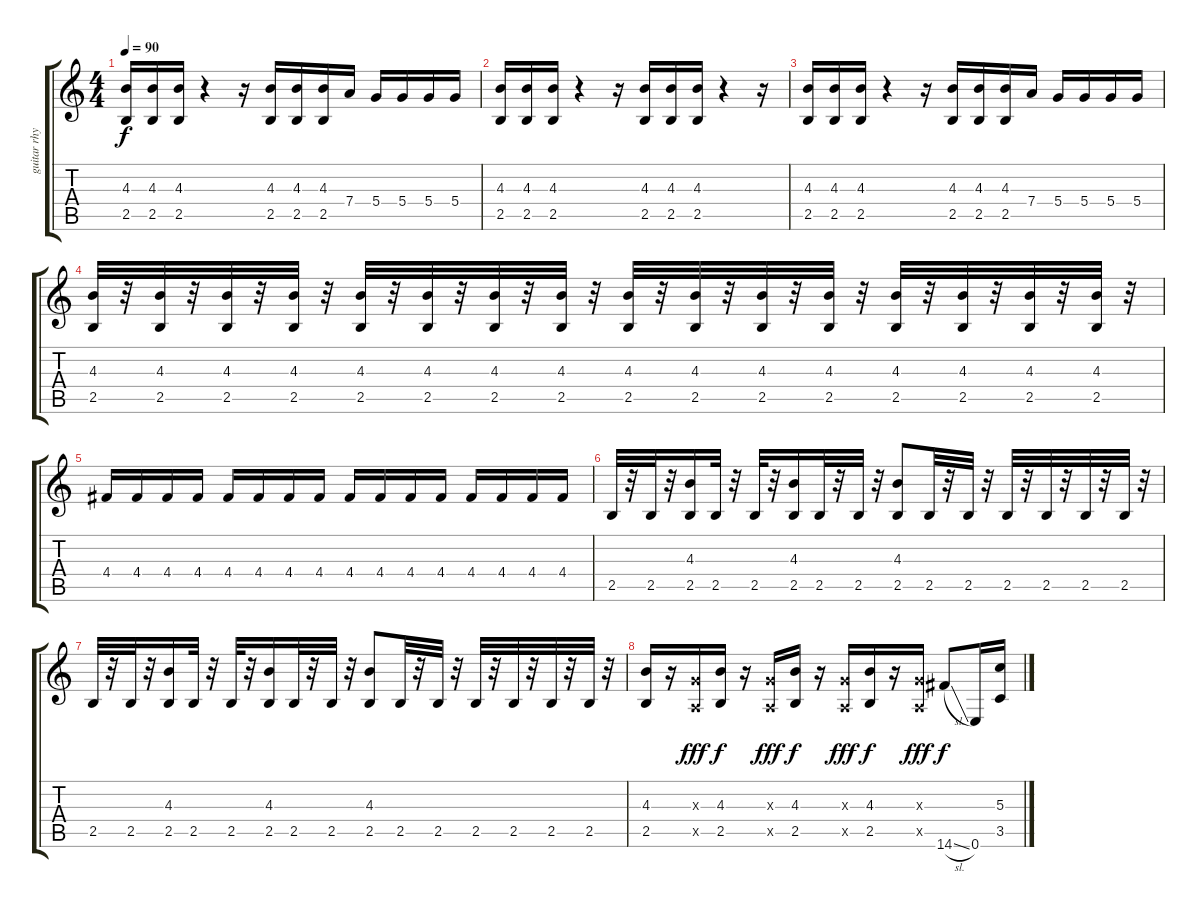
\track ("guitar rhythm right" "guitar rhy") {instrument distortionguitar}
\staff {score tabs}
\tuning (E4 B3 G3 D3 A2 E2) {hide}
\ts (4 4)
\tempo 90
\clef g2
\ks c
(4.3 2.5).16{dy f} (4.3 2.5).16 (4.3 2.5).16 r.4 r.16 (4.3 2.5).16 (4.3 2.5).16 (4.3 2.5).16 7.4.16 5.4.16 5.4.16 5.4.16 5.4.16 |
(4.3 2.5).16 (4.3 2.5).16 (4.3 2.5).16 r.4 r.16 (4.3 2.5).16 (4.3 2.5).16 (4.3 2.5).16 r.4 r.16 |
(4.3 2.5).16 (4.3 2.5).16 (4.3 2.5).16 r.4 r.16 (4.3 2.5).16 (4.3 2.5).16 (4.3 2.5).16 7.4.16 5.4.16 5.4.16 5.4.16 5.4.16 |
(4.3 2.5).32 r.32 (4.3 2.5).32 r.32 (4.3 2.5).32 r.32 (4.3 2.5).32 r.32 (4.3 2.5).32 r.32 (4.3 2.5).32 r.32 (4.3 2.5).32 r.32 (4.3 2.5).32 r.32 (4.3 2.5).32 r.32 (4.3 2.5).32 r.32 (4.3 2.5).32 r.32 (4.3 2.5).32 r.32 (4.3 2.5).32 r.32 (4.3 2.5).32 r.32 (4.3 2.5).32 r.32 (4.3 2.5).32 r.32 |
4.4.16 4.4.16 4.4.16 4.4.16 4.4.16 4.4.16 4.4.16 4.4.16 4.4.16 4.4.16 4.4.16 4.4.16 4.4.16 4.4.16 4.4.16 4.4.16 |
2.5.32 r.32 2.5.32 r.32 (4.3 2.5).16 2.5.32 r.32 2.5.32 r.32 (4.3 2.5).16 2.5.32 r.32 2.5.32 r.32 (4.3 2.5).8 2.5.32 r.32 2.5.32 r.32 2.5.32 r.32 2.5.32 r.32 2.5.32 r.32 2.5.32 r.32 |
2.5.32 r.32 2.5.32 r.32 (4.3 2.5).16 2.5.32 r.32 2.5.32 r.32 (4.3 2.5).16 2.5.32 r.32 2.5.32 r.32 (4.3 2.5).8 2.5.32 r.32 2.5.32 r.32 2.5.32 r.32 2.5.32 r.32 2.5.32 r.32 2.5.32 r.32 |
(4.3 2.5).16 r.16 (0.3{x} 0.5{x}).16{dy fff} (4.3 2.5).16{dy f} r.16 (0.3{x} 0.5{x}).16{dy fff} (4.3 2.5).16{dy f} r.16 (0.3{x} 0.5{x}).16{dy fff} (4.3 2.5).16{dy f} r.16 (0.3{x} 0.5{x}).16{dy fff} 14.6{sl}.8{dy f} 0.6.16 (5.3 3.5).16
